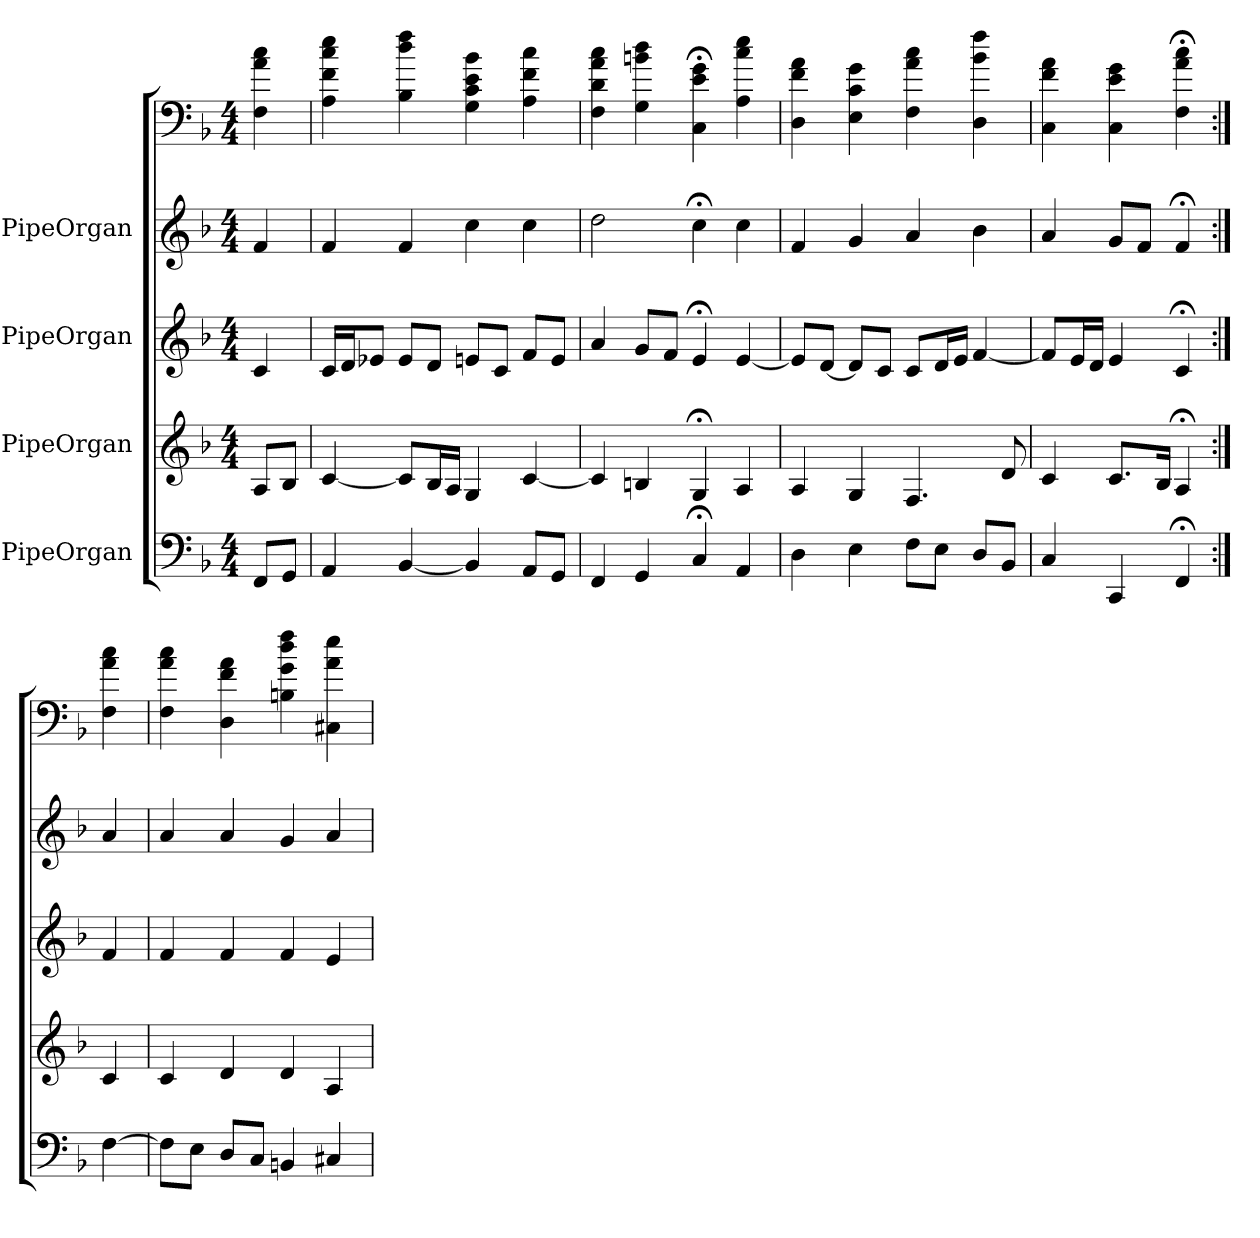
**kern	**kern	**kern	**kern	**kern
*part5	*part4	*part3	*part2	*part1
*staff5	*staff4	*staff3	*staff2	*staff1
*I"PipeOrgan	*I"PipeOrgan	*I"PipeOrgan	*I"PipeOrgan	*
*k[b-]	*k[b-]	*k[b-]	*k[b-]	*k[b-]
*F:	*F:	*F:	*F:	*F:
*M4/4	*M4/4	*M4/4	*M4/4	*M4/4
*MM60	*MM60	*MM60	*MM60	*MM60
=	=	=	=	=
8FFL	8AL	4c	4f	4F 4a 4cc
8GGJ	8B-J	.	.	.
=1	=1	=1	=1	=1
4AA	[4c	16cLL	4f	4A 4f 4cc 4ee
.	.	16dJ	.	.
.	.	8e-XJ	.	.
[4BB-	8cL]	8e-L	4f	4B- 4dd 4ff
.	16B-L	8dJ	.	.
.	16AJJ	.	.	.
4BB-]	4G	8enL	4cc	4G 4c 4e 4b-
.	.	8cJ	.	.
8AAL	[4c	8fL	4cc	4A 4f 4cc
8GGJ	.	8eJ	.	.
=2	=2	=2	=2	=2
4FF	4c]	4a	2dd	4F 4d 4a 4cc
4GG	4Bn	8gL	.	4G 4bn 4dd
.	.	8fJ	.	.
4C;<	4G;<	4e;<	4cc;<	4C;< 4e;< 4g;<
4AA	4A	[4e	4cc	4A 4cc 4ee
=3	=3	=3	=3	=3
4D	4A	8eL]	4f	4D 4f 4a
.	.	[8dJ	.	.
4E	4G	8dL]	4g	4E 4c 4g
.	.	8cJ	.	.
8FL	4.F	8cL	4a	4F 4a 4cc
8EJ	.	16dL	.	.
.	.	16eJJ	.	.
8DL	.	[4f	4b-	4D 4b- 4ff
8BB-J	8d	.	.	.
=4	=4	=4	=4	=4
4C	4c	8fL]	4a	4C 4f 4a
.	.	16eL	.	.
.	.	16dJJ	.	.
4CC	8.cL	4e	8gL	4C 4e 4g
.	.	.	8fJ	.
.	16B-Jk	.	.	.
4FF;<	4A;<	4c;<	4f;<	4F;< 4a;< 4cc;<
=:|!	=:|!	=:|!	=:|!	=:|!
[4F	4c	4f	4a	4F 4a 4cc
=5	=5	=5	=5	=5
8FL]	4c	4f	4a	4F 4a 4cc
8EJ	.	.	.	.
8DL	4d	4f	4a	4D 4f 4a
8CJ	.	.	.	.
4BBn	4d	4f	4g	4Bn 4g 4dd 4ff
4C#X	4A	4e	4a	4C#X 4a 4ee
=	=	=	=	=
*-	*-	*-	*-	*-
